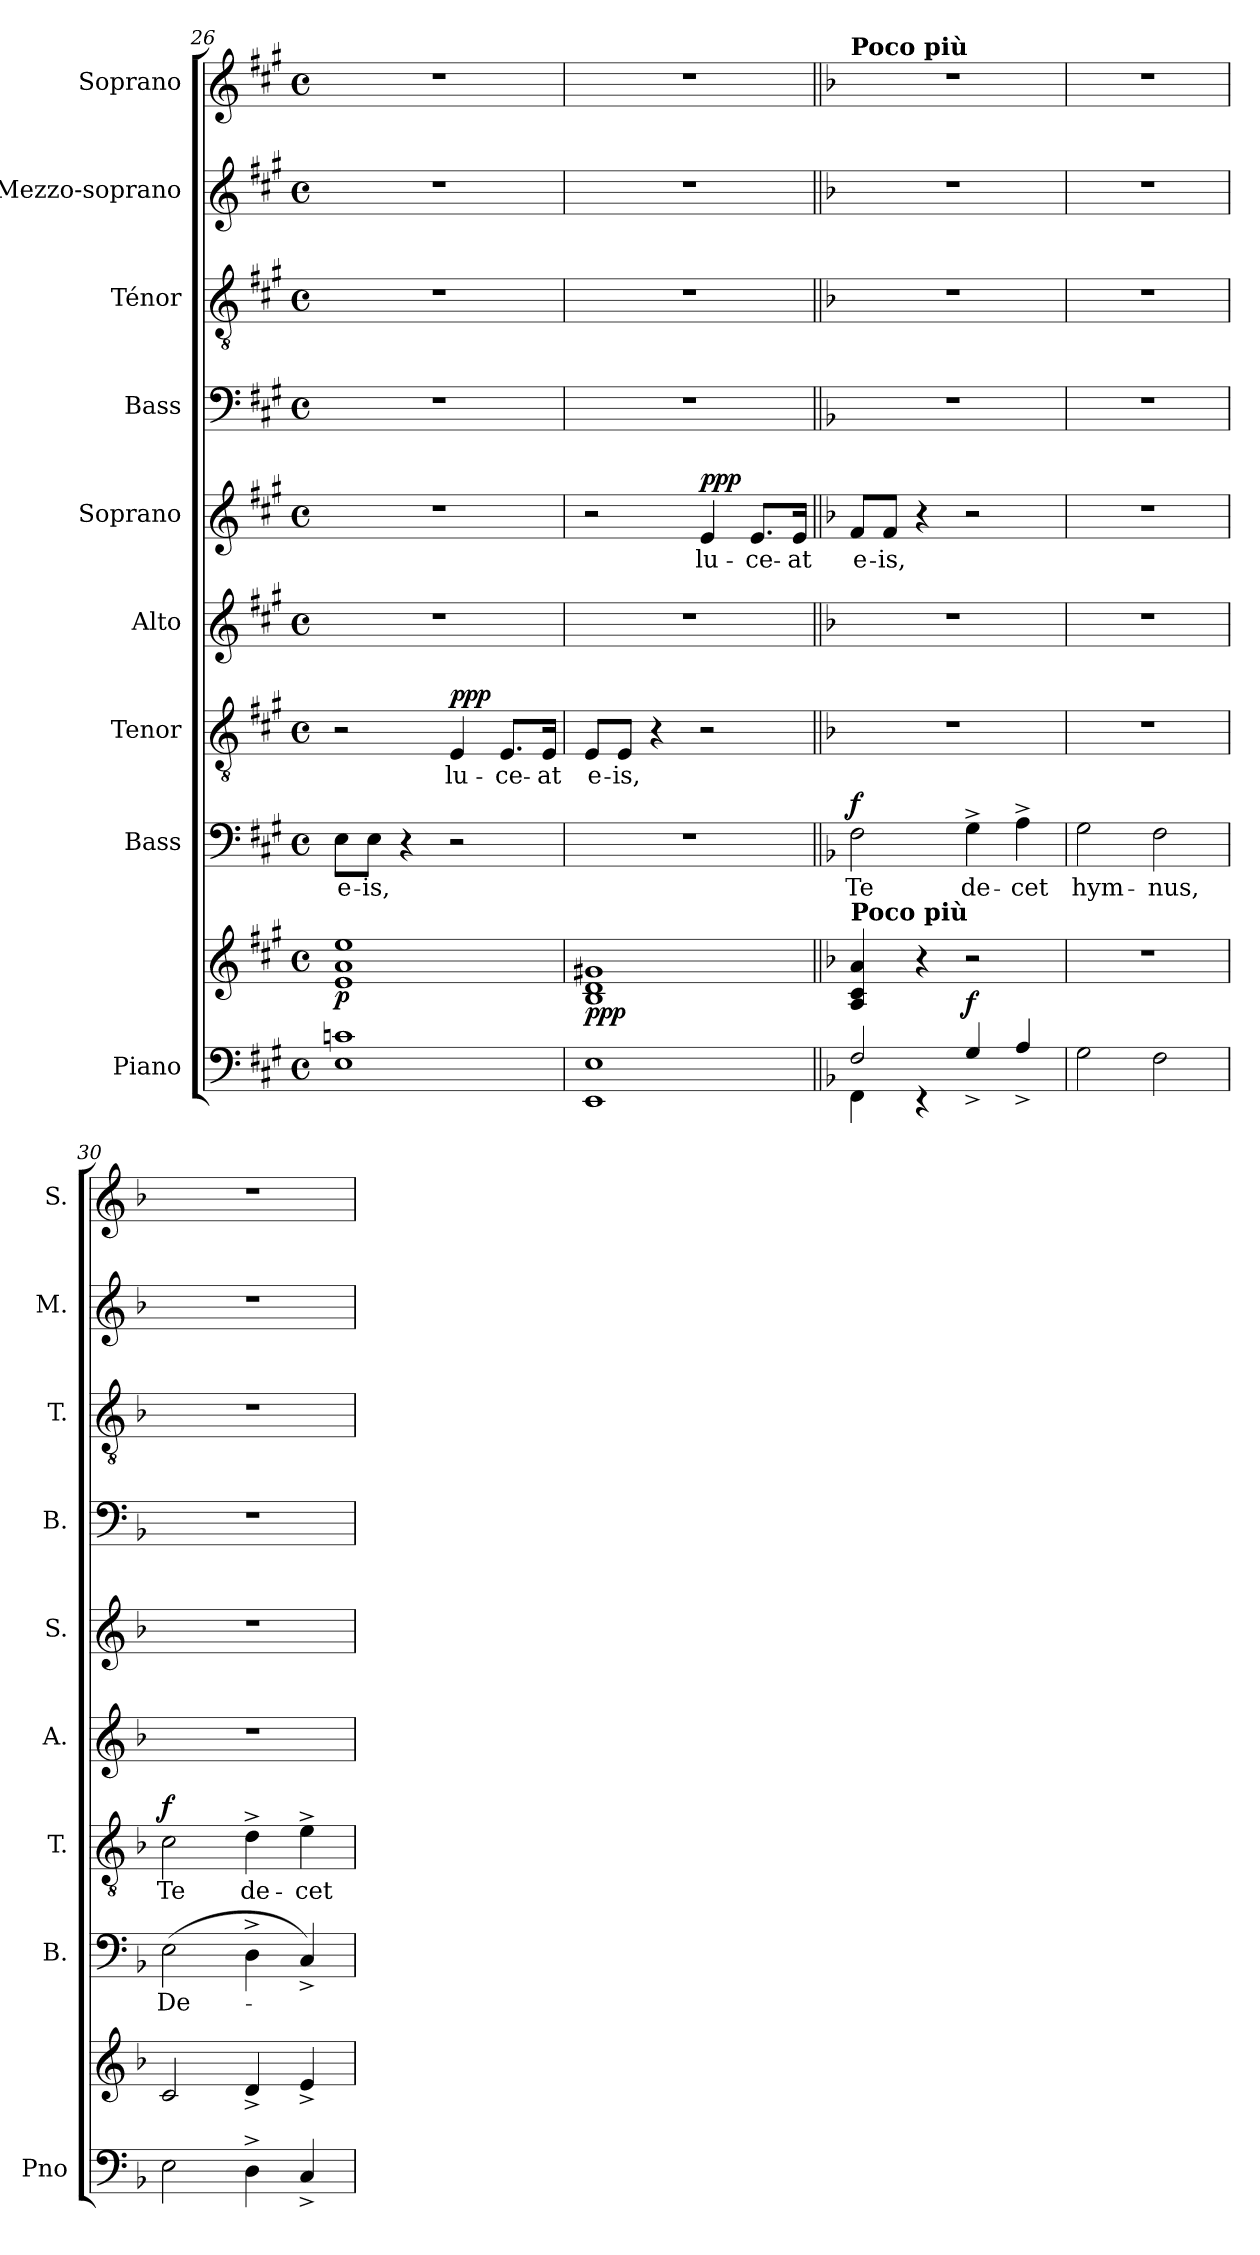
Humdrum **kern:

**kern	**kern	**dynam	**kern	**text	**dynam	**kern	**text	**dynam	**kern	**kern	**text	**dynam	**kern	**kern	**kern	**kern
*part9	*part9	*part9	*part8	*part8	*part8	*part7	*part7	*part7	*part6	*part5	*part5	*part5	*part4	*part3	*part2	*part1
*staff10	*staff9	*staff9/10	*staff8	*staff8	*staff8	*staff7	*staff7	*staff7	*staff6	*staff5	*staff5	*staff5	*staff4	*staff3	*staff2	*staff1
*I"Piano	*	*	*I"Bass	*	*	*I"Tenor	*	*	*I"Alto	*I"Soprano	*	*	*I"Bass	*I"Ténor	*I"Mezzo-soprano	*I"Soprano
*I'Pno	*	*	*I'B.	*	*	*I'T.	*	*	*I'A.	*I'S.	*	*	*I'B.	*I'T.	*I'M.	*I'S.
*clefF4	*clefG2	*	*clefF4	*	*	*clefGv2	*	*	*clefG2	*clefG2	*	*	*clefF4	*clefGv2	*clefG2	*clefG2
*	*	*	*	*	*	*	*	*	*ITrd2c3	*	*	*	*	*	*	*
*k[f#c#g#]	*k[f#c#g#]	*	*k[f#c#g#]	*	*	*k[f#c#g#]	*	*	*k[f#c#g#d#a#e#]	*k[f#c#g#]	*	*	*k[f#c#g#]	*k[f#c#g#]	*k[f#c#g#]	*k[f#c#g#]
*M4/4	*M4/4	*	*M4/4	*	*	*M4/4	*	*	*M4/4	*M4/4	*	*	*M4/4	*M4/4	*M4/4	*M4/4
*met(c)	*met(c)	*	*met(c)	*	*	*met(c)	*	*	*met(c)	*met(c)	*	*	*met(c)	*met(c)	*met(c)	*met(c)
=26	=26	=26	=26	=26	=26	=26	=26	=26	=26	=26	=26	=26	=26	=26	=26	=26
!	!	!LO:DY:b	!	!LO:LY:b	!	!	!	!	!	!	!	!	!	!	!	!
1E 1cn	1e 1a 1ee	p	8E\L	e-	.	2r	.	.	1r	1r	.	.	1r	1r	1r	1r
!	!	!	!	!LO:LY:b	!	!	!	!	!	!	!	!	!	!	!	!
.	.	.	8E\J	-is,	.	.	.	.	.	.	.	.	.	.	.	.
.	.	.	4r	.	.	.	.	.	.	.	.	.	.	.	.	.
!	!	!	!	!	!	!	!LO:LY:b	!LO:DY:a	!	!	!	!	!	!	!	!
.	.	.	2r	.	.	4E/	lu-	ppp	.	.	.	.	.	.	.	.
!	!	!	!	!	!	!	!LO:LY:b	!	!	!	!	!	!	!	!	!
.	.	.	.	.	.	8.E/L	-ce-	.	.	.	.	.	.	.	.	.
!	!	!	!	!	!	!	!LO:LY:b	!	!	!	!	!	!	!	!	!
.	.	.	.	.	.	16E/Jk	-at	.	.	.	.	.	.	.	.	.
=27	=27	=27	=27	=27	=27	=27	=27	=27	=27	=27	=27	=27	=27	=27	=27	=27
!	!	!LO:DY:b	!	!	!	!	!LO:LY:b	!	!	!	!	!	!	!	!	!
1EE 1E	1B 1d 1g#X	ppp	1r	.	.	8E/L	e-	.	1r	2r	.	.	1r	1r	1r	1r
!	!	!	!	!	!	!	!LO:LY:b	!	!	!	!	!	!	!	!	!
.	.	.	.	.	.	8E/J	-is,	.	.	.	.	.	.	.	.	.
.	.	.	.	.	.	4r	.	.	.	.	.	.	.	.	.	.
!	!	!	!	!	!	!	!	!	!	!	!LO:LY:b	!LO:DY:a	!	!	!	!
.	.	.	.	.	.	2r	.	.	.	4e/	lu-	ppp	.	.	.	.
!	!	!	!	!	!	!	!	!	!	!	!LO:LY:b	!	!	!	!	!
.	.	.	.	.	.	.	.	.	.	8.e/L	-ce-	.	.	.	.	.
!	!	!	!	!	!	!	!	!	!	!	!LO:LY:b	!	!	!	!	!
.	.	.	.	.	.	.	.	.	.	16e/Jk	-at	.	.	.	.	.
!!LO:PB:g=z
=28||	=28||	=28||	=28||	=28||	=28||	=28||	=28||	=28||	=28||	=28||	=28||	=28||	=28||	=28||	=28||	=28||
*k[b-]	*k[b-]	*	*k[b-]	*	*	*k[b-]	*	*	*k[f#c#]	*k[b-]	*	*	*k[b-]	*k[b-]	*k[b-]	*k[b-]
*	*MM88	*	*	*	*	*	*	*	*	*	*	*	*	*	*	*MM88
*^	*	*	*	*	*	*	*	*	*	*	*	*	*	*	*	*
!	!	!	!	!	!	!	!	!	!	!	!	!	!	!	!	!	!LO:TX:a:B:t=Poco più
!	!	!LO:TX:a:B:t=Poco più	!	!	!	!	!	!	!	!	!	!	!	!	!	!	!
!	!	!	!	!	!LO:LY:b	!LO:DY:a	!	!	!	!	!	!LO:LY:b	!	!	!	!	!
2F/	4FF\	4A/ 4c/ 4a/	.	2F\	Te	f	1r	.	.	1r	8f/L	e-	.	1r	1r	1r	1r
!	!	!	!	!	!	!	!	!	!	!	!	!LO:LY:b	!	!	!	!	!
.	.	.	.	.	.	.	.	.	.	.	8f/J	-is,	.	.	.	.	.
.	4r	4r	.	.	.	.	.	.	.	.	4r	.	.	.	.	.	.
!	!	!	!LO:DY:a=2	!	!LO:LY:b	!	!	!	!	!	!	!	!	!	!	!	!
4G^/	2ryy	2r	f	4G^\	de-	.	.	.	.	.	2r	.	.	.	.	.	.
!	!	!	!	!	!LO:LY:b	!	!	!	!	!	!	!	!	!	!	!	!
4A^/	.	.	.	4A^\	-cet	.	.	.	.	.	.	.	.	.	.	.	.
*v	*v	*	*	*	*	*	*	*	*	*	*	*	*	*	*	*	*
=29	=29	=29	=29	=29	=29	=29	=29	=29	=29	=29	=29	=29	=29	=29	=29	=29
!	!	!	!	!LO:LY:b	!	!	!	!	!	!	!	!	!	!	!	!
2G\	1r	.	2G\	hym-	.	1r	.	.	1r	1r	.	.	1r	1r	1r	1r
!	!	!	!	!LO:LY:b	!	!	!	!	!	!	!	!	!	!	!	!
2F\	.	.	2F\	-nus,	.	.	.	.	.	.	.	.	.	.	.	.
=30	=30	=30	=30	=30	=30	=30	=30	=30	=30	=30	=30	=30	=30	=30	=30	=30
!	!	!	!	!LO:LY:b	!	!	!LO:LY:b	!LO:DY:a	!	!	!	!	!	!	!	!
2E\	2c/	.	(2E\	De-	.	2c\	Te	f	1r	1r	.	.	1r	1r	1r	1r
!	!	!	!	!	!	!	!LO:LY:b	!	!	!	!	!	!	!	!	!
4D^\	4d^/	.	4D^\	.	.	4d^\	de-	.	.	.	.	.	.	.	.	.
!	!	!	!	!	!	!	!LO:LY:b	!	!	!	!	!	!	!	!	!
4C^/	4e^/	.	4C^/)	.	.	4e^\	-cet	.	.	.	.	.	.	.	.	.
=	=	=	=	=	=	=	=	=	=	=	=	=	=	=	=	=
*-	*-	*-	*-	*-	*-	*-	*-	*-	*-	*-	*-	*-	*-	*-	*-	*-
